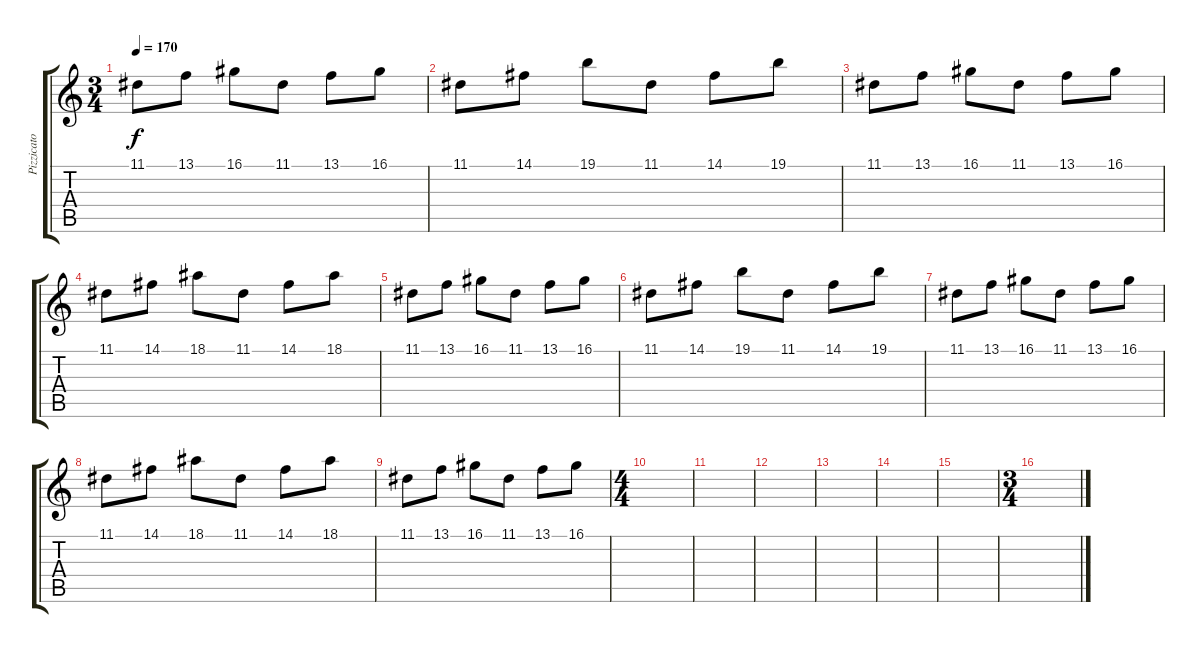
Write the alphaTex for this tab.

\track ("Pizzicato" "Pizzicato") {instrument pizzicatostrings}
\staff {score tabs}
\tuning (E4 B3 G3 D3 A2 E2) {hide}
\ts (3 4)
\tempo 170
\clef g2
\ks c
11.1.8{dy f} 13.1.8 16.1.8 11.1.8 13.1.8 16.1.8 |
11.1.8 14.1.8 19.1.8 11.1.8 14.1.8 19.1.8 |
11.1.8 13.1.8 16.1.8 11.1.8 13.1.8 16.1.8 |
11.1.8 14.1.8 18.1.8 11.1.8 14.1.8 18.1.8 |
11.1.8 13.1.8 16.1.8 11.1.8 13.1.8 16.1.8 |
11.1.8 14.1.8 19.1.8 11.1.8 14.1.8 19.1.8 |
11.1.8 13.1.8 16.1.8 11.1.8 13.1.8 16.1.8 |
11.1.8 14.1.8 18.1.8 11.1.8 14.1.8 18.1.8 |
11.1.8 13.1.8 16.1.8 11.1.8 13.1.8 16.1.8 |
\ts (4 4)
|
|
|
|
|
|
\ts (3 4)
